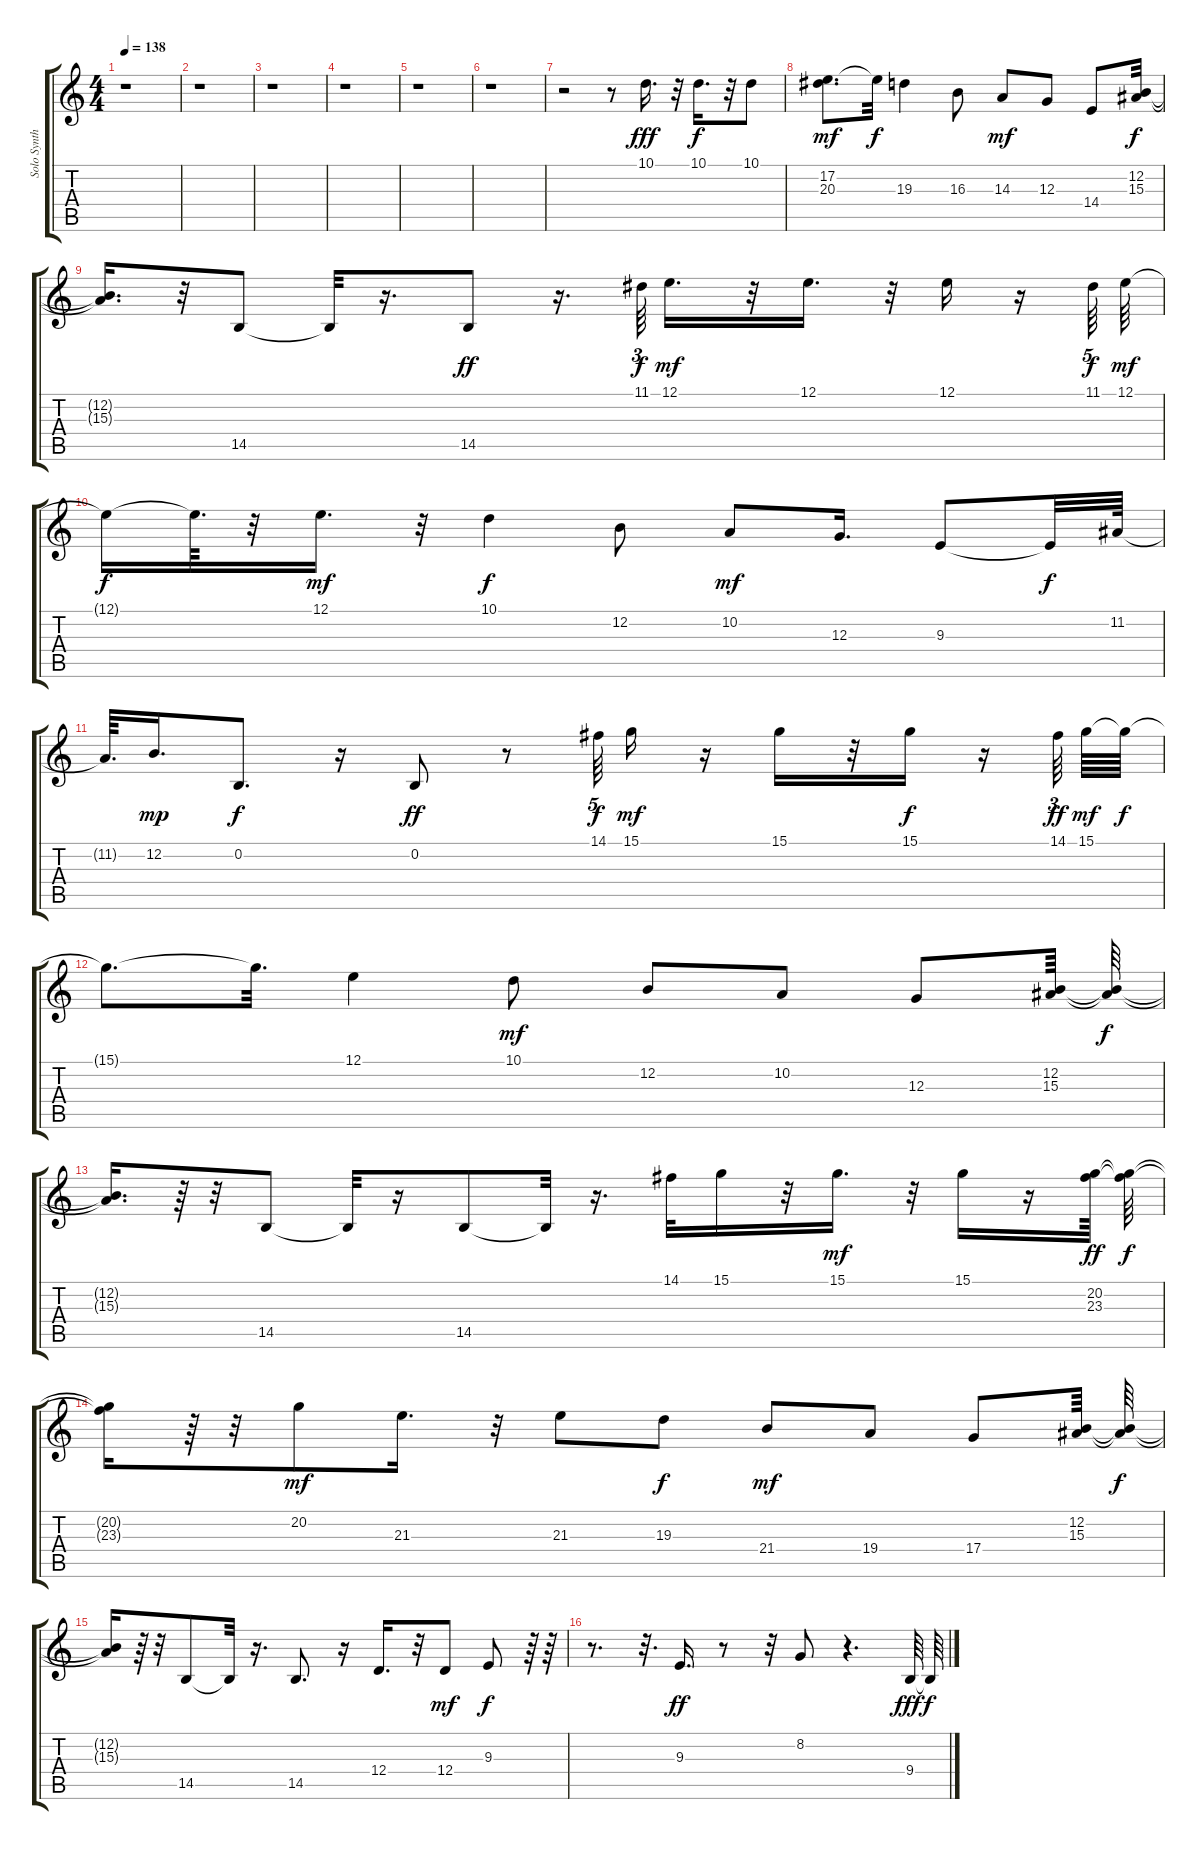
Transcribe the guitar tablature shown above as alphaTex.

\track ("Solo Synth" "Solo Synth") {instrument synthbrass1}
\staff {score tabs}
\tuning (E4 B3 G3 D3 A2 E2) {hide}
\ts (4 4)
\tempo 138
\clef g2
\ks c
r.1{dy fff} |
r.1 |
r.1 |
r.1 |
r.1 |
r.1 |
r.2 r.8 10.1.16{d} r.32 10.1.16{d dy f} r.32 10.1.8 |
(17.2 20.3).8{d dy mf} 17.2{t}.32{dy f} 19.3.4 16.3.8 14.3.8{dy mf} 12.3.8 14.4.8 (12.2 15.3).32{dy f} |
(12.2{t} 15.3{t}).16{d} r.32 14.5.8 14.5{t}.32 r.16{d} 14.5.8{dy ff} r.16{d} 11.1.64{tu (3 2) dy f} 12.1.16{d dy mf} r.32 12.1.16{d} r.32 12.1.16 r.16 11.1.64{tu (5 4) dy f} 12.1.64{dy mf} |
12.1{t}.16{dy f} 12.1{t}.64{d} r.32 12.1.16{d dy mf} r.32 10.1.4{dy f} 12.2.8 10.2.8{dy mf} 12.3.16{d} 9.3.8 9.3{t}.32{dy f} 11.2.64 |
11.2{t}.64{d} 12.2.16{d dy mp} 0.2.8{d dy f} r.16 0.2.8{dy ff} r.8 14.1.64{tu (5 4) dy f} 15.1.16{dy mf} r.16 15.1.16 r.32 15.1.16{dy f} r.16 14.1.64{tu (3 2) dy ff} 15.1.64{dy mf} 15.1{t}.64{dy f} |
15.1{t}.8{d} 15.1{t}.32{d} 12.1.4 10.1.8{dy mf} 12.2.8 10.2.8 12.3.8 (12.2 15.3).64 (12.2{t} 15.3{t}).64{dy f} |
(12.2{t} 15.3{t}).16{d} r.64 r.32 14.5.8 14.5{t}.32 r.16 14.5.8 14.5{t}.32 r.16{d} 14.1.32 15.1.16 r.32 15.1.16{d dy mf} r.32 15.1.16 r.16 (20.2 23.3).64{dy ff} (20.2{t} 23.3{t}).64{dy f} |
(20.2{t} 23.3{t}).16 r.64 r.32 20.2.8{dy mf} 21.3.16{d} r.32 21.3.8 19.3.8{dy f} 21.4.8{dy mf} 19.4.8 17.4.8 (12.2 15.3).64 (12.2{t} 15.3{t}).64{dy f} |
(12.2{t} 15.3{t}).16 r.64 r.32 14.5.8 14.5{t}.32 r.16{d} 14.5.8{d} r.16 12.4.16{d} r.32 12.4.8{dy mf} 9.3.8{dy f} r.64 r.64 |
r.8{d} r.32{d} 9.3.16{d dy ff} r.8 r.32 8.2.8 r.4{d} 9.4.64{dy fff} 9.4{t}.64{dy f}
